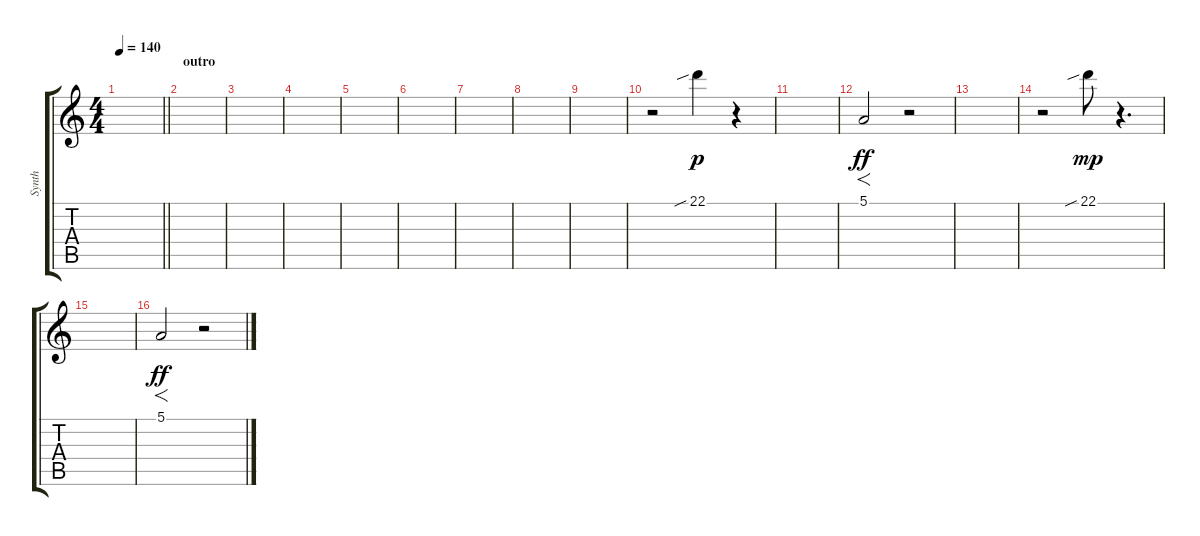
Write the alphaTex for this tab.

\track ("Synth" "Synth") {instrument fx1rain}
\staff {score tabs}
\tuning (E4 B3 G3 D3 A2 E2) {hide}
\ts (4 4)
\tempo 140
\clef g2
\barLineRight lightlight
\ks c
|
\section ("" "outro")
|
|
|
|
|
|
|
|
r.2 22.1{sib}.4{dy p} r.4 |
|
5.1.2{f dy ff} r.2 |
|
r.2 22.1{sib}.8{dy mp} r.4{d} |
|
5.1.2{f dy ff} r.2
